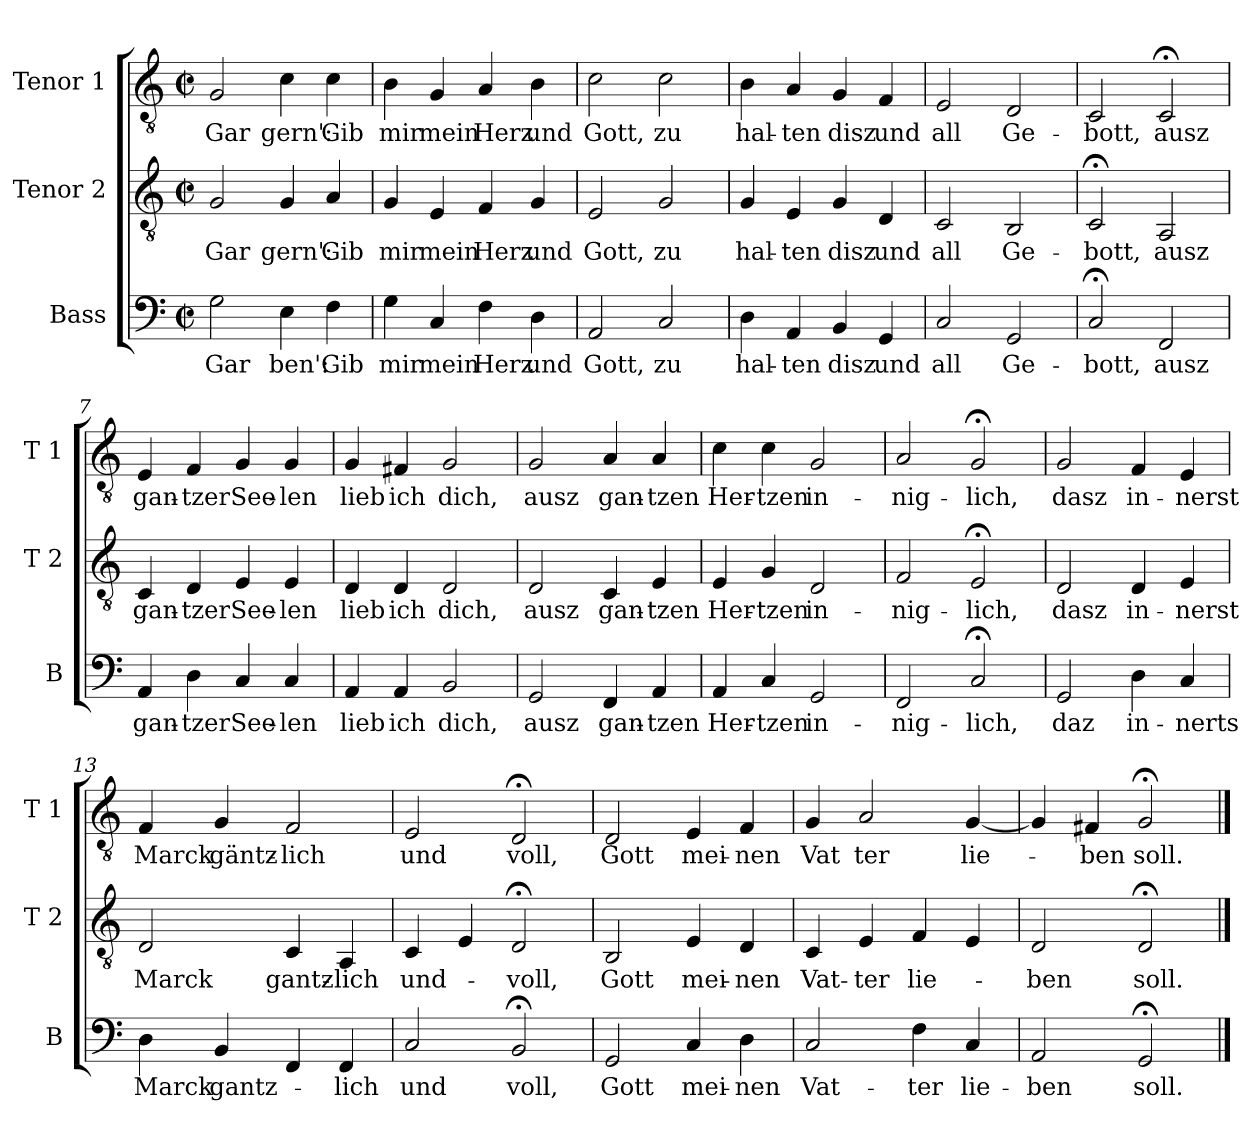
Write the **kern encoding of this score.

**kern	**text	**kern	**text	**kern	**text
*part3	*part3	*part2	*part2	*part1	*part1
*staff3	*staff3	*staff2	*staff2	*staff1	*staff1
*I"Bass	*	*I"Tenor 2	*	*I"Tenor 1	*
*I'B	*	*I'T 2	*	*I'T 1	*
*clefF4	*	*clefGv2	*	*clefGv2	*
*k[]	*	*k[]	*	*k[]	*
*C:	*	*C:	*	*C:	*
*M2/2	*	*M2/2	*	*M2/2	*
*met(c|)	*	*met(c|)	*	*met(c|)	*
=1	=1	=1	=1	=1	=1
!	!LO:LY:b	!	!LO:LY:b	!	!LO:LY:b
2G\	Gar	2G/	Gar	2G/	Gar
!	!LO:LY:b	!	!LO:LY:b	!	!LO:LY:b
4E\	ben':	4G/	gern':	4c\	gern':
!	!LO:LY:b	!	!LO:LY:b	!	!LO:LY:b
4F\	Gib	4A/	Gib	4c\	Gib
=2	=2	=2	=2	=2	=2
!	!LO:LY:b	!	!LO:LY:b	!	!LO:LY:b
4G\	mir	4G/	mir	4B\	mir
!	!LO:LY:b	!	!LO:LY:b	!	!LO:LY:b
4C/	mein	4E/	mein	4G/	mein
!	!LO:LY:b	!	!LO:LY:b	!	!LO:LY:b
4F\	Herz	4F/	Herz	4A/	Herz
!	!LO:LY:b	!	!LO:LY:b	!	!LO:LY:b
4D\	und	4G/	und	4B\	und
=3	=3	=3	=3	=3	=3
!	!LO:LY:b	!	!LO:LY:b	!	!LO:LY:b
2AA/	Gott,	2E/	Gott,	2c\	Gott,
!	!LO:LY:b	!	!LO:LY:b	!	!LO:LY:b
2C/	zu	2G/	zu	2c\	zu
=4	=4	=4	=4	=4	=4
!	!LO:LY:b	!	!LO:LY:b	!	!LO:LY:b
4D\	hal-	4G/	hal-	4B\	hal-
!	!LO:LY:b	!	!LO:LY:b	!	!LO:LY:b
4AA/	-ten	4E/	-ten	4A/	-ten
!	!LO:LY:b	!	!LO:LY:b	!	!LO:LY:b
4BB/	disz	4G/	disz	4G/	disz
!	!LO:LY:b	!	!LO:LY:b	!	!LO:LY:b
4GG/	und	4D/	und	4F/	und
=5	=5	=5	=5	=5	=5
!	!LO:LY:b	!	!LO:LY:b	!	!LO:LY:b
2C/	all	2C/	all	2E/	all
!	!LO:LY:b	!	!LO:LY:b	!	!LO:LY:b
2GG/	Ge-	2BB/	Ge-	2D/	Ge-
!!LO:LB:g=z
=6	=6	=6	=6	=6	=6
!	!LO:LY:b	!	!LO:LY:b	!	!LO:LY:b
2C;</	-bott,	2C;</	-bott,	2C/	-bott,
!	!LO:LY:b	!	!LO:LY:b	!	!LO:LY:b
2FF/	ausz	2AA/	ausz	2C;</	ausz
=7	=7	=7	=7	=7	=7
!	!LO:LY:b	!	!LO:LY:b	!	!LO:LY:b
4AA/	gan-	4C/	gan-	4E/	gan-
!	!LO:LY:b	!	!LO:LY:b	!	!LO:LY:b
4D\	-tzer	4D/	-tzer	4F/	-tzer
!	!LO:LY:b	!	!LO:LY:b	!	!LO:LY:b
4C/	See-	4E/	See-	4G/	See-
!	!LO:LY:b	!	!LO:LY:b	!	!LO:LY:b
4C/	-len	4E/	-len	4G/	-len
=8	=8	=8	=8	=8	=8
!	!LO:LY:b	!	!LO:LY:b	!	!LO:LY:b
4AA/	lieb	4D/	lieb	4G/	lieb
!	!LO:LY:b	!	!LO:LY:b	!	!LO:LY:b
4AA/	ich	4D/	ich	4F#X/	ich
!	!LO:LY:b	!	!LO:LY:b	!	!LO:LY:b
2BB/	dich,	2D/	dich,	2G/	dich,
=9	=9	=9	=9	=9	=9
!	!LO:LY:b	!	!LO:LY:b	!	!LO:LY:b
2GG/	ausz	2D/	ausz	2G/	ausz
!	!LO:LY:b	!	!LO:LY:b	!	!LO:LY:b
4FF/	gan-	4C/	gan-	4A/	gan-
!	!LO:LY:b	!	!LO:LY:b	!	!LO:LY:b
4AA/	-tzen	4E/	-tzen	4A/	-tzen
=10	=10	=10	=10	=10	=10
!	!LO:LY:b	!	!LO:LY:b	!	!LO:LY:b
4AA/	Her-	4E/	Her-	4c\	Her-
!	!LO:LY:b	!	!LO:LY:b	!	!LO:LY:b
4C/	-tzen	4G/	-tzen	4c\	-tzen
!	!LO:LY:b	!	!LO:LY:b	!	!LO:LY:b
2GG/	in-	2D/	in-	2G/	in-
=11	=11	=11	=11	=11	=11
!	!LO:LY:b	!	!LO:LY:b	!	!LO:LY:b
2FF/	-nig-	2F/	-nig-	2A/	-nig-
!	!LO:LY:b	!	!LO:LY:b	!	!LO:LY:b
2C;</	-lich,	2E;</	-lich,	2G;</	-lich,
!!LO:LB:g=z
=12	=12	=12	=12	=12	=12
!	!LO:LY:b	!	!LO:LY:b	!	!LO:LY:b
2GG/	daz	2D/	dasz	2G/	dasz
!	!LO:LY:b	!	!LO:LY:b	!	!LO:LY:b
4D\	in-	4D/	in-	4F/	in-
!	!LO:LY:b	!	!LO:LY:b	!	!LO:LY:b
4C/	-nerts	4E/	-nerst	4E/	-nerst
=13	=13	=13	=13	=13	=13
!	!LO:LY:b	!	!LO:LY:b	!	!LO:LY:b
4D\	Marck	2D/	Marck	4F/	Marck
!	!LO:LY:b	!	!	!	!LO:LY:b
4BB/	gantz-	.	.	4G/	gäntz-
!	!	!	!LO:LY:b	!	!LO:LY:b
4FF/	.	4C/	gantz-	2F/	-lich
!	!LO:LY:b	!	!LO:LY:b	!	!
4FF/	-lich	4AA/	-lich	.	.
=14	=14	=14	=14	=14	=14
!	!LO:LY:b	!	!LO:LY:b	!	!LO:LY:b
2C/	und	4C/	und-	2E/	und
.	.	4E/	.	.	.
!	!LO:LY:b	!	!LO:LY:b	!	!LO:LY:b
2BB;</	voll,	2D;</	-voll,	2D;</	voll,
=15	=15	=15	=15	=15	=15
!	!LO:LY:b	!	!LO:LY:b	!	!LO:LY:b
2GG/	Gott	2BB/	Gott	2D/	Gott
!	!LO:LY:b	!	!LO:LY:b	!	!LO:LY:b
4C/	mei-	4E/	mei-	4E/	mei-
!	!LO:LY:b	!	!LO:LY:b	!	!LO:LY:b
4D\	-nen	4D/	-nen	4F/	-nen
=16	=16	=16	=16	=16	=16
!	!LO:LY:b	!	!LO:LY:b	!	!LO:LY:b
2C/	Vat-	4C/	Vat-	4G/	Vat
!	!	!	!LO:LY:b	!	!LO:LY:b
.	.	4E/	-ter	2A/	ter
!	!LO:LY:b	!	!LO:LY:b	!	!
4F\	-ter	4F/	lie-	.	.
!	!LO:LY:b	!	!	!	!LO:LY:b
4C/	lie-	4E/	.	[4G/	lie-
=17	=17	=17	=17	=17	=17
!	!LO:LY:b	!	!LO:LY:b	!	!
2AA/	-ben	2D/	-ben	4G/]	.
!	!	!	!	!	!LO:LY:b
.	.	.	.	4F#X/	-ben
!	!LO:LY:b	!	!LO:LY:b	!	!LO:LY:b
2GG;</	soll.	2D;</	soll.	2G;</	soll.
==	==	==	==	==	==
*-	*-	*-	*-	*-	*-
